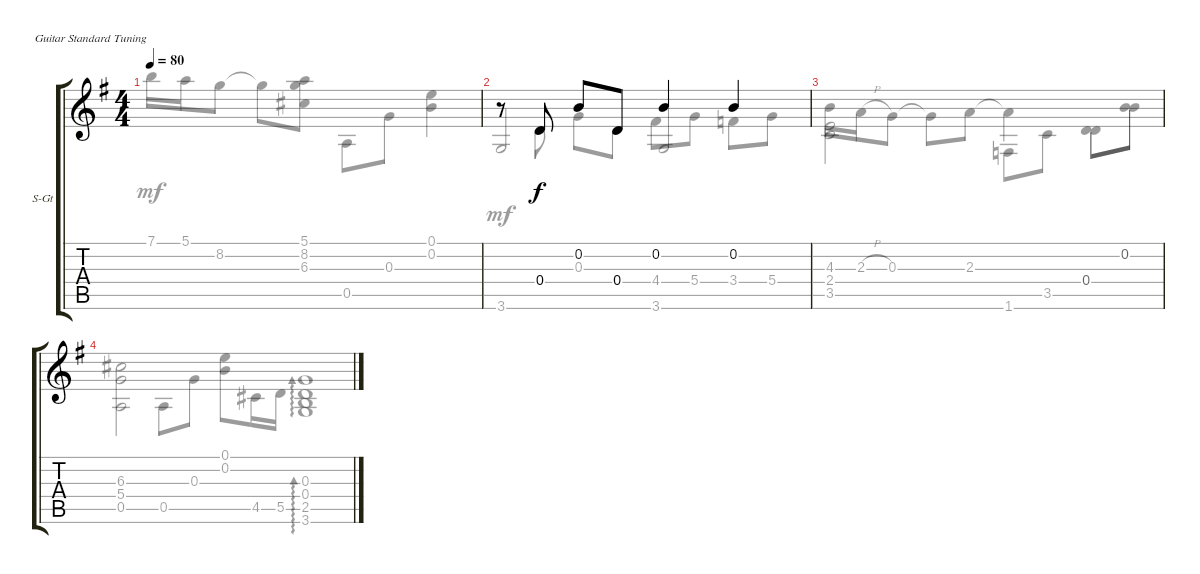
\defaultSystemsLayout 4
\bracketExtendMode groupsimilarinstruments
\firstSystemTrackNameOrientation horizontal
\otherSystemsTrackNameOrientation horizontal
\track ("Steel Guitar" "S-Gt") {instrument acousticguitarsteel}
\staff {score tabs}
\tuning (E4 B3 G3 D3 A2 E2)
\voice
\ts (4 4)
\tempo 80
\clef g2
\scale
0.492793
\ks g
|
\scale
0.506641 r.8 0.4.8 0.2.8 0.4.8 0.2.4 0.2.4 |
\scale
0.623929 |
\scale
0.376237
\voice
\clef g2
\ottava regular
\simile none
\scale
0.492793
\ks g
(0.5 5.4 6.3).2{dy mf} 0.5.8 0.3.8 (0.1 0.2).8 4.5.16 5.5.16 |
\scale
0.506641 3.6.2{beam invert} 3.6.2{beam invert} |
\scale
0.623929 (3.5 2.4).2 1.6.8 3.5.8 0.4.8 0.2.8 |
\scale
0.376237 (3.6 2.5 0.4 0.3).1{ad 0}
\voice
\clef g2
\ottava regular
\simile none
\scale
0.492793
\ks g
7.1.16{dy mf} 5.1.16 8.2.8 8.2{t}.8 (5.1 8.2 6.3).8 0.5.8 0.3.8 (0.1 0.2).4 |
\scale
0.506641 r.8 0.4.8 0.3.8 0.4.8 4.4.8 5.4.8 3.4.8 5.4.8 |
\scale
0.623929 4.3.16 2.3{h}.16 0.3.8 0.3{t}.8 2.3.8 2.3{t}.4 0.4.8 0.2.8 |
\scale
0.376237
